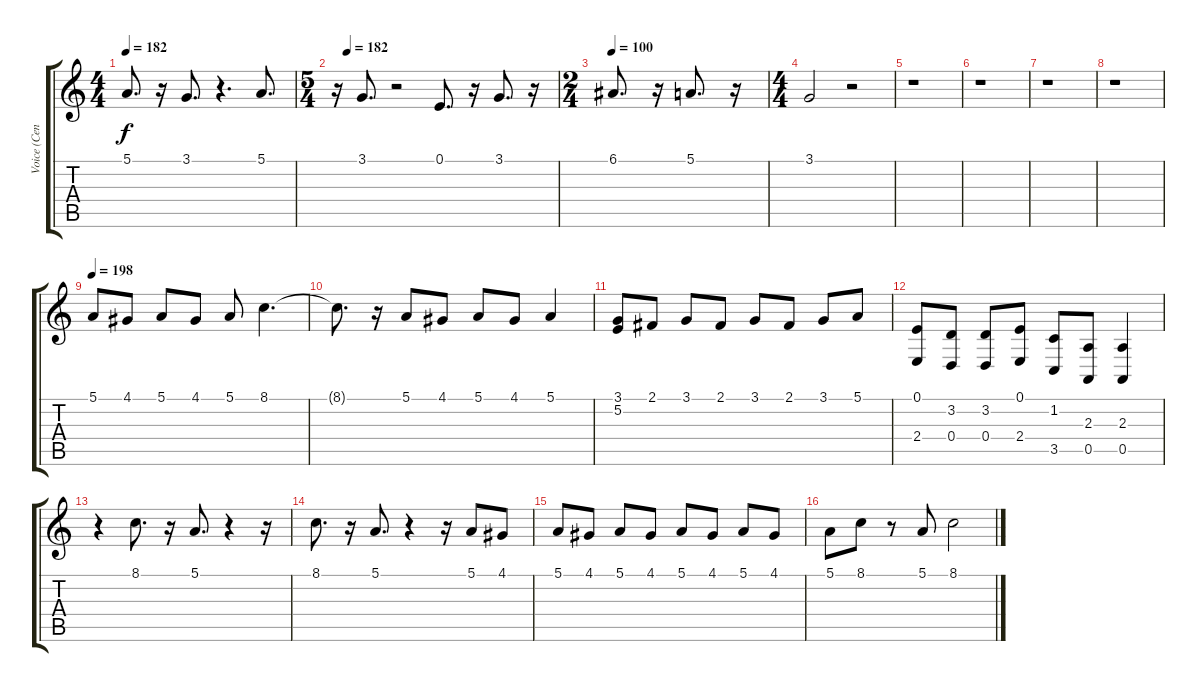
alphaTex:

\track ("Voice (Center)" "Voice (Cen") {instrument lead6voice}
\staff {score tabs}
\tuning (E4 B3 G3 D3 A2 E2) {hide}
\ts (4 4)
\tempo 182
\clef g2
\ks c
5.1.8{d dy f} r.16 3.1.8{d} r.4{d} 5.1.8{d} |
\ts (5 4)
\tempo (182 0.05)
r.16 3.1.8{d} r.2 0.1.8{d} r.16 3.1.8{d} r.16 |
\ts (2 4)
\tempo 100
6.1.8{d} r.16 5.1.8{d} r.16 |
\ts (4 4)
3.1.2 r.2 |
r.1 |
r.1 |
r.1 |
r.1 |
\tempo 198
5.1.8 4.1.8 5.1.8 4.1.8 5.1.8 8.1.4{d} |
8.1{t}.8{d} r.16 5.1.8 4.1.8 5.1.8 4.1.8 5.1.4 |
(3.1 5.2).8 2.1.8 3.1.8 2.1.8 3.1.8 2.1.8 3.1.8 5.1.8 |
(0.1 2.4).8 (3.2 0.4).8 (3.2 0.4).8 (0.1 2.4).8 (1.2 3.5).8 (2.3 0.5).8 (2.3 0.5).4 |
r.4 8.1.8{d} r.16 5.1.8{d} r.4 r.16 |
8.1.8{d} r.16 5.1.8{d} r.4 r.16 5.1.8 4.1.8 |
5.1.8 4.1.8 5.1.8 4.1.8 5.1.8 4.1.8 5.1.8 4.1.8 |
5.1.8 8.1.8 r.8 5.1.8 8.1.2
